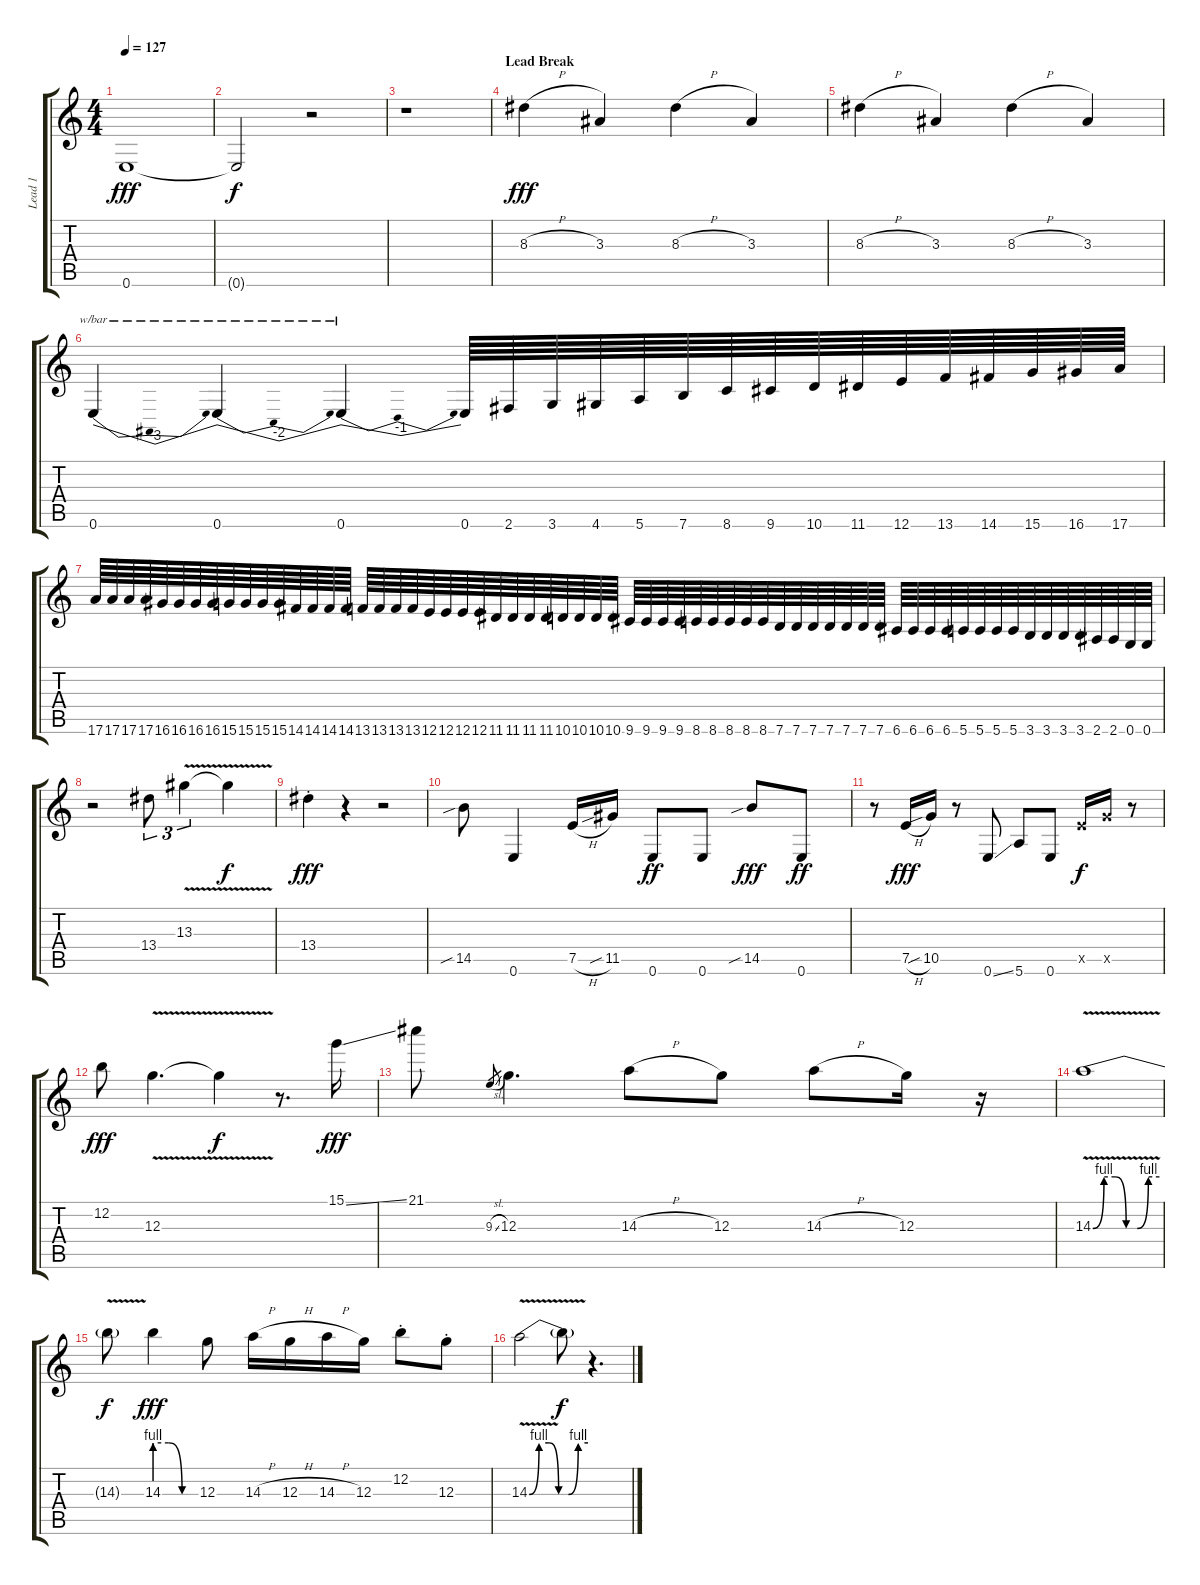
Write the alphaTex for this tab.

\track ("Lead 1" "Lead 1") {instrument overdrivenguitar}
\staff {score tabs}
\tuning (E4 B3 G3 D3 A2 E2) {hide}
\ts (4 4)
\tempo 127
\clef g2
\ks c
0.6.1{dy fff} |
0.6{t}.2{dy f} r.2 |
r.1 |
\section ("" "Lead Break")
8.3{h}.4{dy fff volume 16 instrument overdrivenguitar} 3.3.4 8.3{h}.4 3.3.4 |
8.3{h}.4 3.3.4 8.3{h}.4 3.3.4 |
0.6.4{tbe (dip default 0 0 30 -12 60 0)} 0.6.4{tbe (dip default 0 0 30 -8 60 0)} 0.6.4{tbe (dip default 0 0 30 -4 60 0)} 0.6.64 2.6.64 3.6.64 4.6.64 5.6.64 7.6.64 8.6.64 9.6.64 10.6.64 11.6.64 12.6.64 13.6.64 14.6.64 15.6.64 16.6.64 17.6.64 |
17.6.64 17.6.64 17.6.64 17.6.64 16.6.64 16.6.64 16.6.64 16.6.64 15.6.64 15.6.64 15.6.64 15.6.64 14.6.64 14.6.64 14.6.64 14.6.64 13.6.64 13.6.64 13.6.64 13.6.64 12.6.64 12.6.64 12.6.64 12.6.64 11.6.64 11.6.64 11.6.64 11.6.64 10.6.64 10.6.64 10.6.64 10.6.64 9.6.64 9.6.64 9.6.64 9.6.64 8.6.64 8.6.64 8.6.64 8.6.64 8.6.64 7.6.64 7.6.64 7.6.64 7.6.64 7.6.64 7.6.64 7.6.64 6.6.64 6.6.64 6.6.64 6.6.64 5.6.64 5.6.64 5.6.64 5.6.64 3.6.64 3.6.64 3.6.64 3.6.64 2.6.64 2.6.64 0.6.64 0.6.64 |
r.2 13.4.8{tu (3 2)} 13.3{v}.4{tu (3 2)} 13.3{t}.4{dy f} |
13.4{st}.4{dy fff} r.4 r.2 |
14.5{sib}.8 0.6.4 7.5{h}.16 11.5{sib}.16 0.6.8{dy ff} 0.6.8 14.5{sib}.8{dy fff} 0.6.8{dy ff} |
r.8 7.5{h}.16{dy fff} 10.5{sib}.16 r.8 0.6{ss}.8 5.6.8 0.6.8 7.5{x}.16{dy f} 10.5{x}.16 r.8 |
12.2.8{dy fff} 12.3{v}.4{d} 12.3{t}.4{dy f} r.8{d} 15.1{ss}.16{dy fff} |
21.1.8 9.3{sl}.8{gr} 12.3.4{d} 14.3{h}.8 12.3.8 14.3{h}.8 12.3.16 r.16 |
14.3{be (custom 0 0 10 4 20 4 30 0 40 0 50 4 60 4) v}.1 |
14.3{t}.8{dy f} 14.3{be (custom 0 4 20 4 40 0 60 0)}.4{dy fff} 12.3.8 14.3{h}.16 12.3{h}.16 14.3{h}.16 12.3.16 12.2{st}.8 12.3{st}.8 |
14.3{be (custom 0 0 10 4 20 4 30 0 40 0 50 4 60 4) v}.2 14.3{t}.8{dy f} r.4{d}
